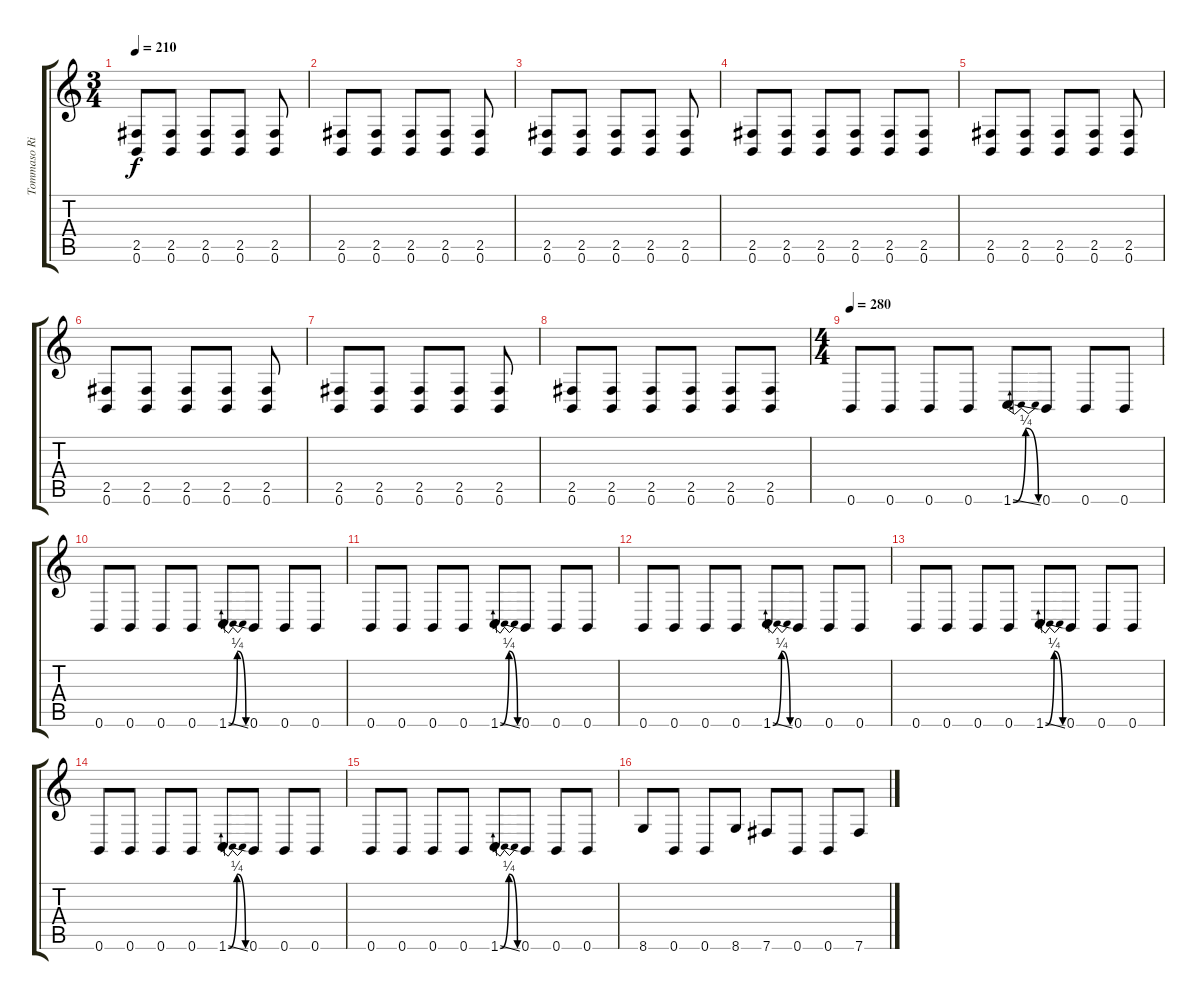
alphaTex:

\track ("Tommaso Riccardi" "Tommaso Ri") {instrument overdrivenguitar}
\staff {score tabs}
\tuning (B3 Gb3 D3 A2 E2 B1) {hide}
\ts (3 4)
\tempo 210
\clef g2
\ks c
(2.5 0.6).8{dy f} (2.5 0.6).8 (2.5 0.6).8 (2.5 0.6).8 (2.5 0.6).8 |
(2.5 0.6).8 (2.5 0.6).8 (2.5 0.6).8 (2.5 0.6).8 (2.5 0.6).8 |
(2.5 0.6).8 (2.5 0.6).8 (2.5 0.6).8 (2.5 0.6).8 (2.5 0.6).8 |
(2.5 0.6).8 (2.5 0.6).8 (2.5 0.6).8 (2.5 0.6).8 (2.5 0.6).8 (2.5 0.6).8 |
(2.5 0.6).8 (2.5 0.6).8 (2.5 0.6).8 (2.5 0.6).8 (2.5 0.6).8 |
(2.5 0.6).8 (2.5 0.6).8 (2.5 0.6).8 (2.5 0.6).8 (2.5 0.6).8 |
(2.5 0.6).8 (2.5 0.6).8 (2.5 0.6).8 (2.5 0.6).8 (2.5 0.6).8 |
(2.5 0.6).8 (2.5 0.6).8 (2.5 0.6).8 (2.5 0.6).8 (2.5 0.6).8 (2.5 0.6).8 |
\ts (4 4)
\tempo 285
\tempo 280
0.6.8 0.6.8 0.6.8 0.6.8 1.6{be (bendrelease 0 0 15 1 15 1 60 0) ss}.8 0.6.8 0.6.8 0.6.8 |
0.6.8 0.6.8 0.6.8 0.6.8 1.6{be (bendrelease 0 0 15 1 15 1 60 0) ss}.8 0.6.8 0.6.8 0.6.8 |
0.6.8 0.6.8 0.6.8 0.6.8 1.6{be (bendrelease 0 0 15 1 15 1 60 0) ss}.8 0.6.8 0.6.8 0.6.8 |
0.6.8 0.6.8 0.6.8 0.6.8 1.6{be (bendrelease 0 0 15 1 15 1 60 0) ss}.8 0.6.8 0.6.8 0.6.8 |
0.6.8 0.6.8 0.6.8 0.6.8 1.6{be (bendrelease 0 0 15 1 15 1 60 0) ss}.8 0.6.8 0.6.8 0.6.8 |
0.6.8 0.6.8 0.6.8 0.6.8 1.6{be (bendrelease 0 0 15 1 15 1 60 0) ss}.8 0.6.8 0.6.8 0.6.8 |
0.6.8 0.6.8 0.6.8 0.6.8 1.6{be (bendrelease 0 0 15 1 15 1 60 0) ss}.8 0.6.8 0.6.8 0.6.8 |
8.6.8 0.6.8 0.6.8 8.6.8 7.6.8 0.6.8 0.6.8 7.6.8
